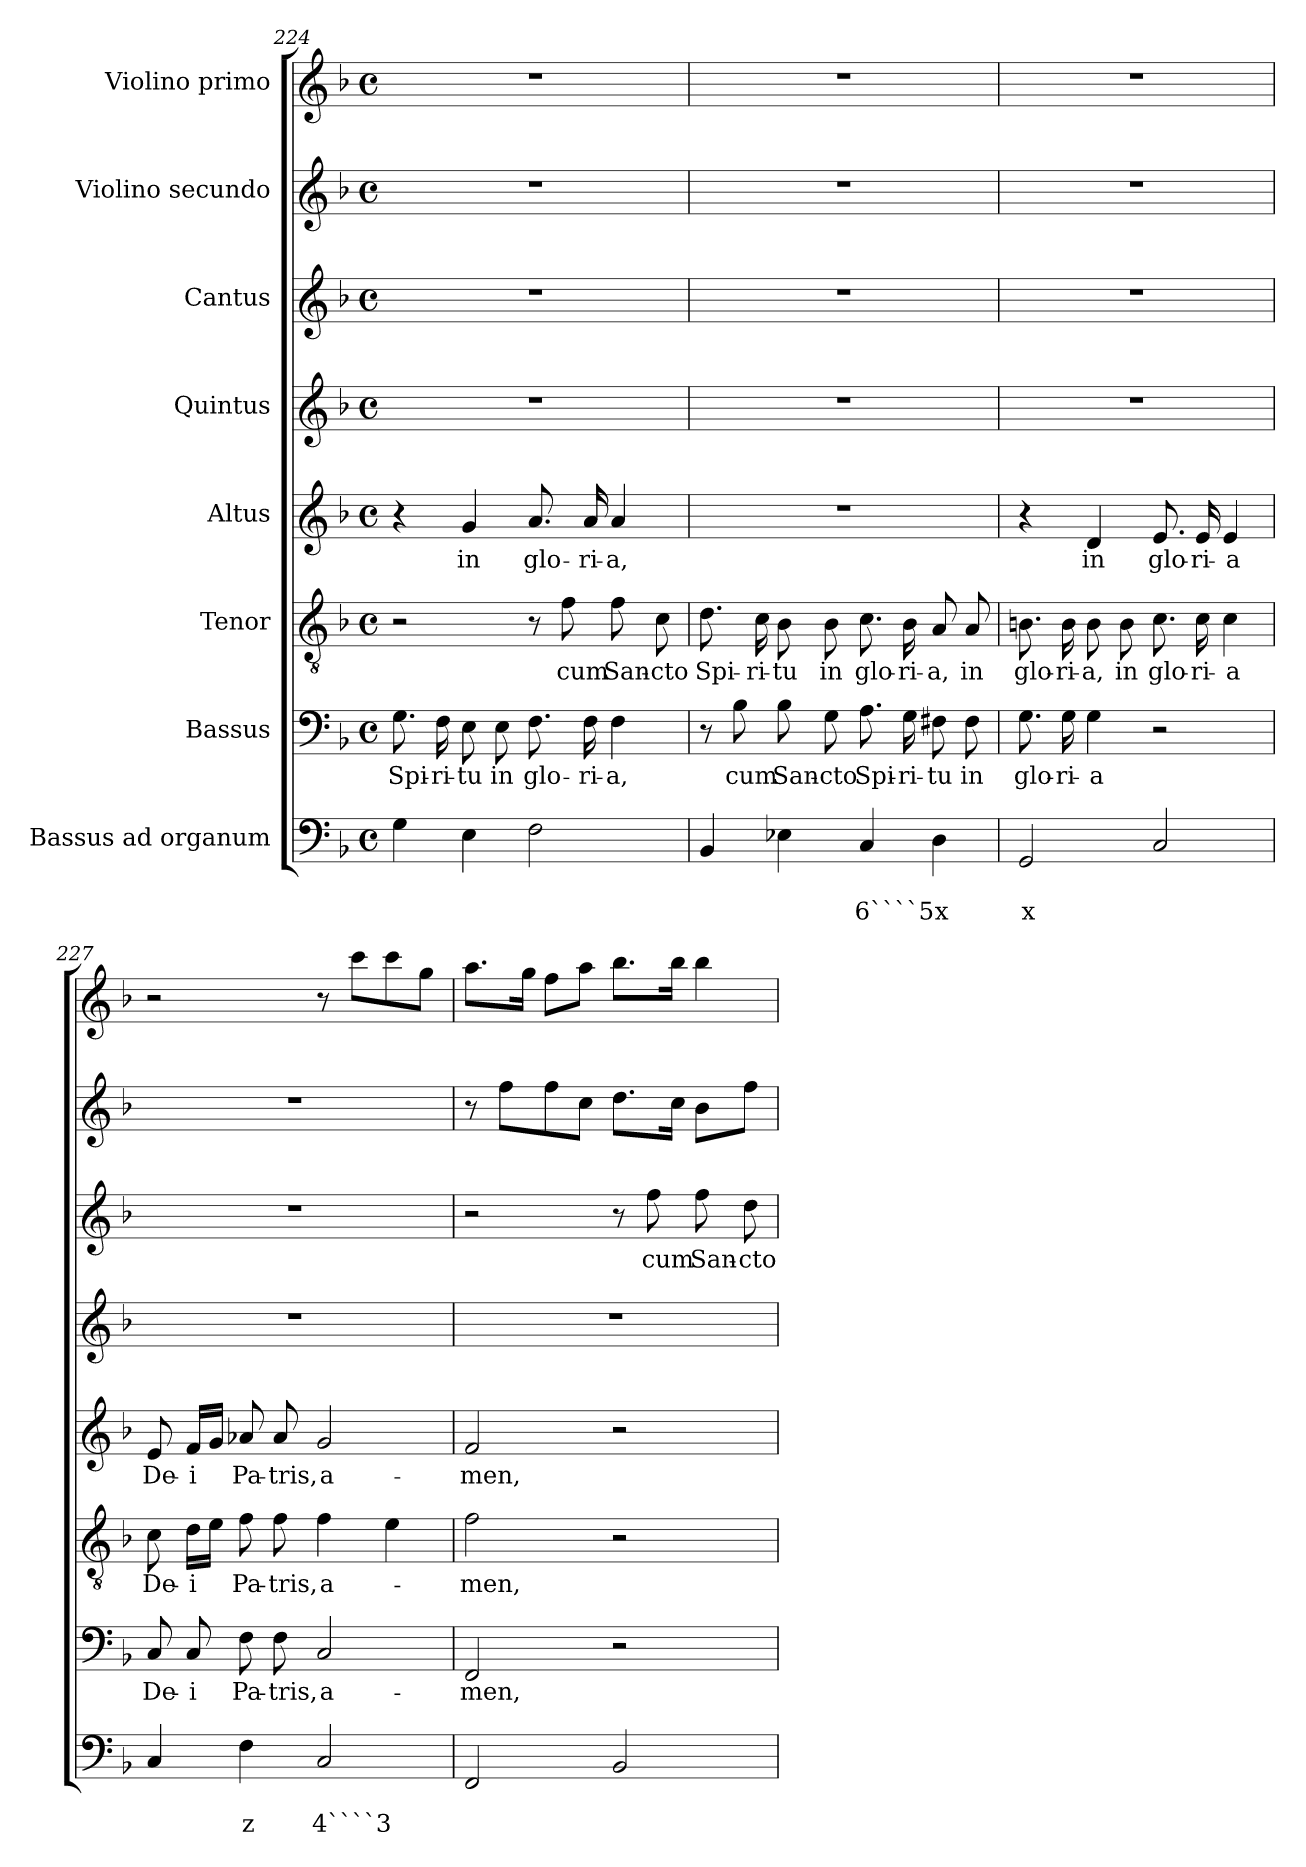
**kern	**text	**text	**kern	**text	**kern	**text	**kern	**text	**kern	**kern	**text	**kern	**kern
*part8	*part8	*part8	*part7	*part7	*part6	*part6	*part5	*part5	*part4	*part3	*part3	*part2	*part1
*staff8	*staff8	*staff8	*staff7	*staff7	*staff6	*staff6	*staff5	*staff5	*staff4	*staff3	*staff3	*staff2	*staff1
*I"Bassus ad  organum	*	*	*I"Bassus	*	*I"Tenor	*	*I"Altus	*	*I"Quintus	*I"Cantus	*	*I"Violino secundo	*I"Violino primo
*clefF4	*	*	*clefF4	*	*clefGv2	*	*clefG2	*	*clefG2	*clefG2	*	*clefG2	*clefG2
*k[b-]	*	*	*k[b-]	*	*k[b-]	*	*k[b-]	*	*k[b-]	*k[b-]	*	*k[b-]	*k[b-]
*F:	*	*	*F:	*	*F:	*	*F:	*	*F:	*F:	*	*F:	*F:
*M4/4	*	*	*M4/4	*	*M4/4	*	*M4/4	*	*M4/4	*M4/4	*	*M4/4	*M4/4
*met(c)	*	*	*met(c)	*	*met(c)	*	*met(c)	*	*met(c)	*met(c)	*	*met(c)	*met(c)
=224	=224	=224	=224	=224	=224	=224	=224	=224	=224	=224	=224	=224	=224
!	!	!	!	!LO:LY:b	!	!	!	!	!	!	!	!	!
4G\	.	.	8.G\	Spi-	2r	.	4r	.	1r	1r	.	1r	1r
!	!	!	!	!LO:LY:b	!	!	!	!	!	!	!	!	!
.	.	.	16F\	-ri-	.	.	.	.	.	.	.	.	.
!	!	!	!	!LO:LY:b	!	!	!	!LO:LY:b	!	!	!	!	!
4E\	.	.	8E\	-tu	.	.	4g/	in	.	.	.	.	.
!	!	!	!	!LO:LY:b	!	!	!	!	!	!	!	!	!
.	.	.	8E\	in	.	.	.	.	.	.	.	.	.
!	!	!	!	!LO:LY:b	!	!	!	!LO:LY:b	!	!	!	!	!
2F\	.	.	8.F\	glo-	8r	.	8.a/	glo-	.	.	.	.	.
!	!	!	!	!	!	!LO:LY:b	!	!	!	!	!	!	!
.	.	.	.	.	8f\	cum	.	.	.	.	.	.	.
!	!	!	!	!LO:LY:b	!	!	!	!LO:LY:b	!	!	!	!	!
.	.	.	16F\	-ri-	.	.	16a/	-ri-	.	.	.	.	.
!	!	!	!	!LO:LY:b	!	!LO:LY:b	!	!LO:LY:b	!	!	!	!	!
.	.	.	4F\	-a,	8f\	San-	4a/	-a,	.	.	.	.	.
!	!	!	!	!	!	!LO:LY:b	!	!	!	!	!	!	!
.	.	.	.	.	8c\	-cto	.	.	.	.	.	.	.
!!LO:PB:g=z
=225	=225	=225	=225	=225	=225	=225	=225	=225	=225	=225	=225	=225	=225
!	!	!	!	!	!	!LO:LY:b	!	!	!	!	!	!	!
4BB-/	.	.	8r	.	8.d\	Spi-	1r	.	1r	1r	.	1r	1r
!	!	!	!	!LO:LY:b	!	!	!	!	!	!	!	!	!
.	.	.	8B-\	cum	.	.	.	.	.	.	.	.	.
!	!	!	!	!	!	!LO:LY:b	!	!	!	!	!	!	!
.	.	.	.	.	16c\	-ri-	.	.	.	.	.	.	.
!	!	!	!	!LO:LY:b	!	!LO:LY:b	!	!	!	!	!	!	!
4E-X\	.	.	8B-\	San-	8B-\	-tu	.	.	.	.	.	.	.
!	!	!	!	!LO:LY:b	!	!LO:LY:b	!	!	!	!	!	!	!
.	.	.	8G\	-cto	8B-\	in	.	.	.	.	.	.	.
!	!	!LO:LY:b	!	!LO:LY:b	!	!LO:LY:b	!	!	!	!	!	!	!
4C/	.	6````5	8.A\	Spi-	8.c\	glo-	.	.	.	.	.	.	.
!	!	!	!	!LO:LY:b	!	!LO:LY:b	!	!	!	!	!	!	!
.	.	.	16G\	-ri-	16B-\	-ri-	.	.	.	.	.	.	.
!	!	!LO:LY:b	!	!LO:LY:b	!	!LO:LY:b	!	!	!	!	!	!	!
4D\	.	x	8F#X\	-tu	8A/	-a,	.	.	.	.	.	.	.
!	!	!	!	!LO:LY:b	!	!LO:LY:b	!	!	!	!	!	!	!
.	.	.	8F#\	in	8A/	in	.	.	.	.	.	.	.
=226	=226	=226	=226	=226	=226	=226	=226	=226	=226	=226	=226	=226	=226
!	!	!LO:LY:b	!	!LO:LY:b	!	!LO:LY:b	!	!	!	!	!	!	!
2GG/	.	x	8.G\	glo-	8.Bn\	glo-	4r	.	1r	1r	.	1r	1r
!	!	!	!	!LO:LY:b	!	!LO:LY:b	!	!	!	!	!	!	!
.	.	.	16G\	-ri-	16B\	-ri-	.	.	.	.	.	.	.
!	!	!	!	!LO:LY:b	!	!LO:LY:b	!	!LO:LY:b	!	!	!	!	!
.	.	.	4G\	-a	8B\	-a,	4d/	in	.	.	.	.	.
!	!	!	!	!	!	!LO:LY:b	!	!	!	!	!	!	!
.	.	.	.	.	8B\	in	.	.	.	.	.	.	.
!	!	!	!	!	!	!LO:LY:b	!	!LO:LY:b	!	!	!	!	!
2C/	.	.	2r	.	8.c\	glo-	8.e/	glo-	.	.	.	.	.
!	!	!	!	!	!	!LO:LY:b	!	!LO:LY:b	!	!	!	!	!
.	.	.	.	.	16c\	-ri-	16e/	-ri-	.	.	.	.	.
!	!	!	!	!	!	!LO:LY:b	!	!LO:LY:b	!	!	!	!	!
.	.	.	.	.	4c\	-a	4e/	-a	.	.	.	.	.
=227	=227	=227	=227	=227	=227	=227	=227	=227	=227	=227	=227	=227	=227
!	!	!	!	!LO:LY:b	!	!LO:LY:b	!	!LO:LY:b	!	!	!	!	!
4C/	.	.	8C/	De-	8c\	De-	8e/	De-	1r	1r	.	1r	2r
!	!	!	!	!LO:LY:b	!	!LO:LY:b	!	!LO:LY:b	!	!	!	!	!
.	.	.	8C/	-i	16d\LL	-i	16f/LL	-i	.	.	.	.	.
.	.	.	.	.	16e\JJ	.	16g/JJ	.	.	.	.	.	.
!	!	!LO:LY:b	!	!LO:LY:b	!	!LO:LY:b	!	!LO:LY:b	!	!	!	!	!
4F\	.	z	8F\	Pa-	8f\	Pa-	8a-X/	Pa-	.	.	.	.	.
!	!	!	!	!LO:LY:b	!	!LO:LY:b	!	!LO:LY:b	!	!	!	!	!
.	.	.	8F\	-tris,	8f\	-tris,	8a-/	-tris,	.	.	.	.	.
!	!	!LO:LY:b	!	!LO:LY:b	!	!LO:LY:b	!	!LO:LY:b	!	!	!	!	!
2C/	.	4````3	2C/	a-	4f\	a-	2g/	a-	.	.	.	.	8r
.	.	.	.	.	.	.	.	.	.	.	.	.	8ccc\L
.	.	.	.	.	4e\	.	.	.	.	.	.	.	8ccc\
.	.	.	.	.	.	.	.	.	.	.	.	.	8gg\J
=228	=228	=228	=228	=228	=228	=228	=228	=228	=228	=228	=228	=228	=228
!	!	!	!	!LO:LY:b	!	!LO:LY:b	!	!LO:LY:b	!	!	!	!	!
2FF/	.	.	2FF/	-men,	2f\	-men,	2f/	-men,	1r	2r	.	8r	8.aa\L
.	.	.	.	.	.	.	.	.	.	.	.	8ff\L	.
.	.	.	.	.	.	.	.	.	.	.	.	.	16gg\Jk
.	.	.	.	.	.	.	.	.	.	.	.	8ff\	8ff\L
.	.	.	.	.	.	.	.	.	.	.	.	8cc\J	8aa\J
2BB-/	.	.	2r	.	2r	.	2r	.	.	8r	.	8.dd\L	8.bb-\L
!	!	!	!	!	!	!	!	!	!	!	!LO:LY:b	!	!
.	.	.	.	.	.	.	.	.	.	8ff\	cum	.	.
.	.	.	.	.	.	.	.	.	.	.	.	16cc\Jk	16bb-\Jk
!	!	!	!	!	!	!	!	!	!	!	!LO:LY:b	!	!
.	.	.	.	.	.	.	.	.	.	8ff\	San-	8b-\L	4bb-\
!	!	!	!	!	!	!	!	!	!	!	!LO:LY:b	!	!
.	.	.	.	.	.	.	.	.	.	8dd\	-cto	8ff\J	.
=	=	=	=	=	=	=	=	=	=	=	=	=	=
*-	*-	*-	*-	*-	*-	*-	*-	*-	*-	*-	*-	*-	*-
